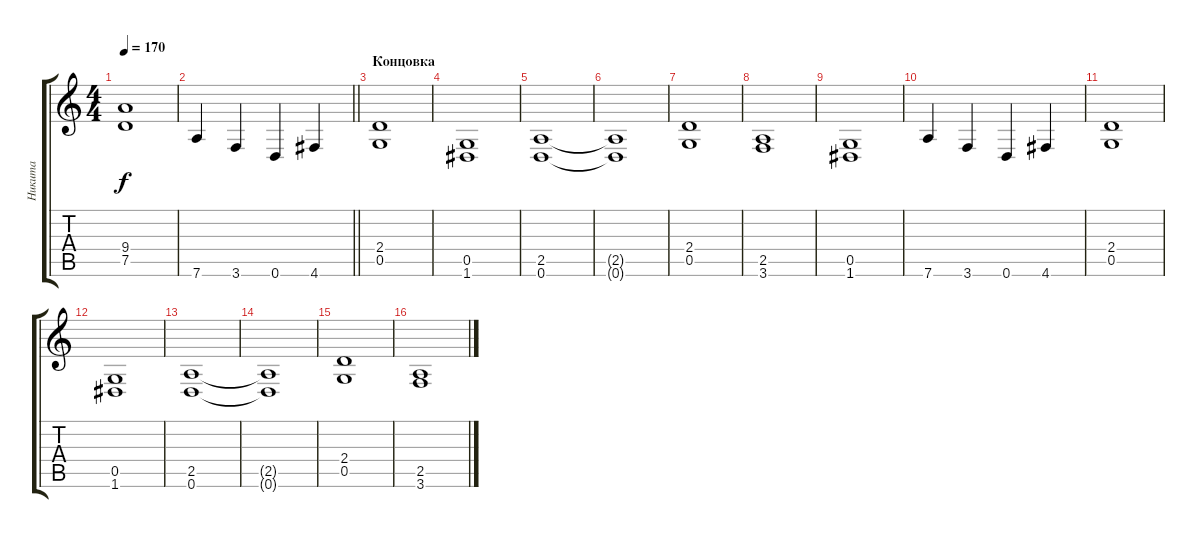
\track ("Никита" "Никита") {instrument distortionguitar}
\staff {score tabs}
\tuning (D4 A3 F3 C3 G2 D2) {hide}
\ts (4 4)
\tempo 170
\clef g2
\ks c
(9.4 7.5).1{dy f} |
\barLineRight lightlight
7.6.4 3.6.4 0.6.4 4.6.4 |
\section ("" "Концовка")
(2.4 0.5).1 |
(0.5 1.6).1 |
(2.5 0.6).1 |
(2.5{t} 0.6{t}).1 |
(2.4 0.5).1 |
(2.5 3.6).1 |
(0.5 1.6).1 |
7.6.4 3.6.4 0.6.4 4.6.4 |
(2.4 0.5).1 |
(0.5 1.6).1 |
(2.5 0.6).1 |
(2.5{t} 0.6{t}).1 |
(2.4 0.5).1 |
(2.5 3.6).1
